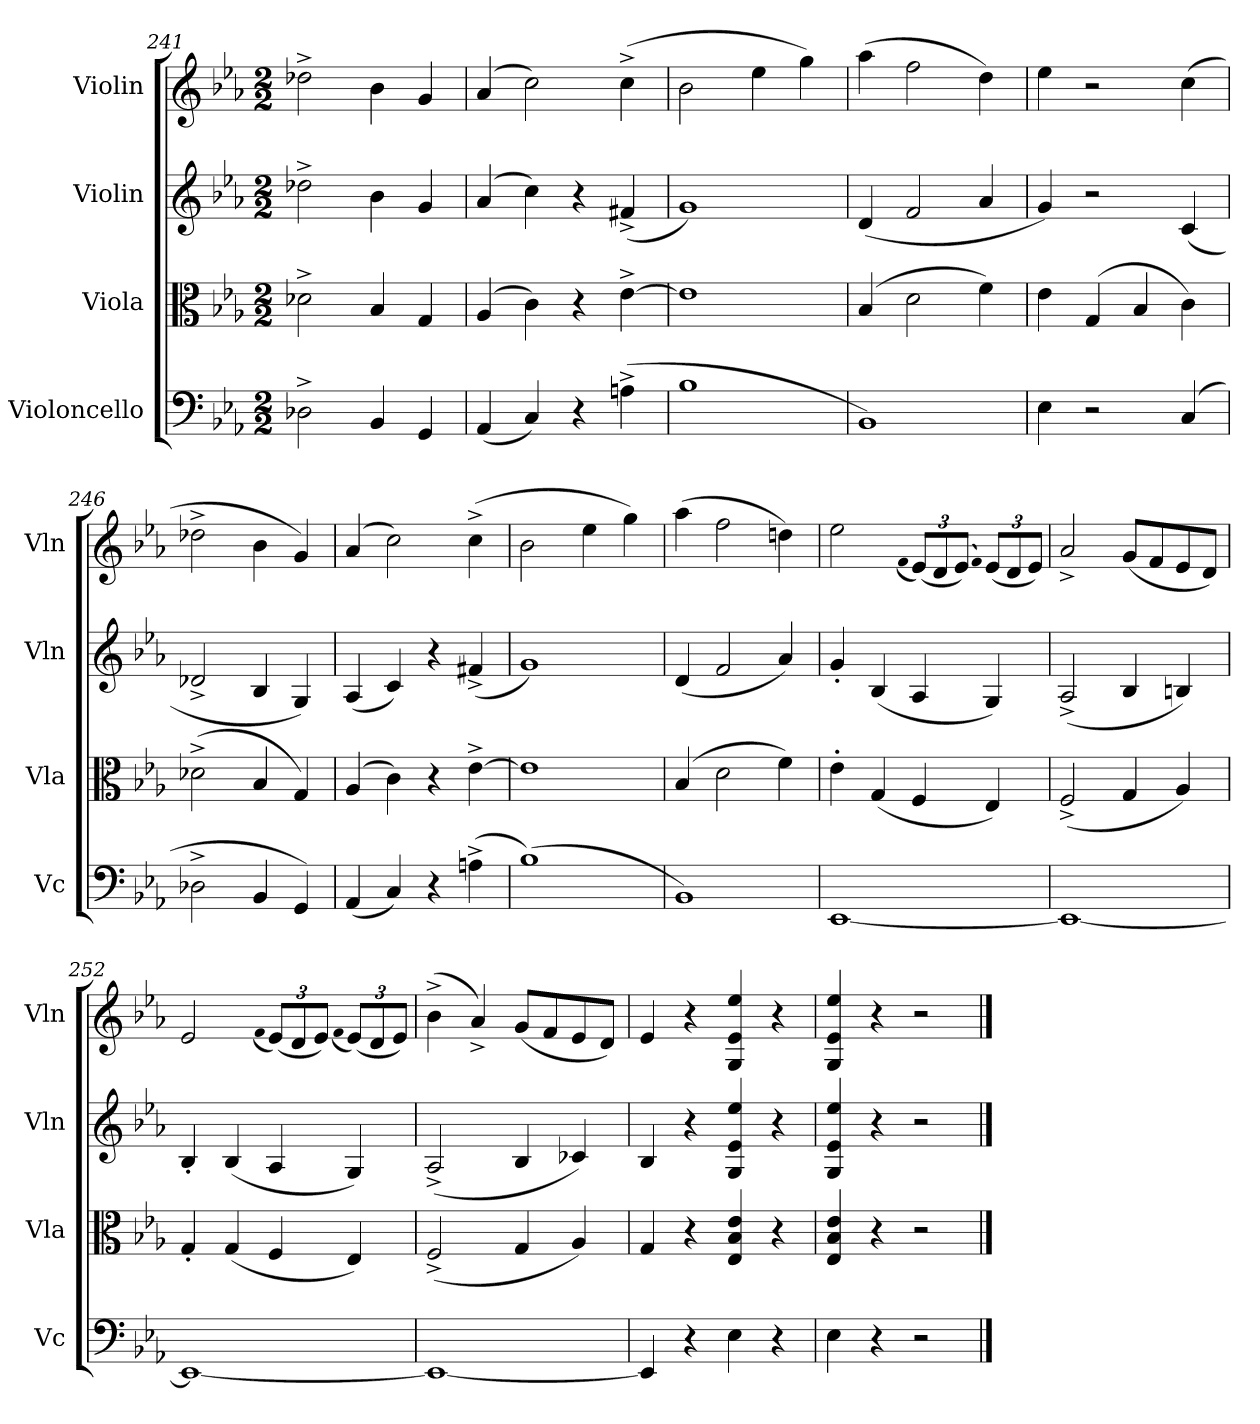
**kern	**kern	**kern	**kern
*part4	*part3	*part2	*part1
*staff4	*staff3	*staff2	*staff1
*I"Violoncello	*I"Viola	*I"Violin	*I"Violin
*I'Vc	*I'Vla	*I'Vln	*I'Vln
*clefF4	*clefC3	*clefG2	*clefG2
*k[b-e-a-]	*k[b-e-a-]	*k[b-e-a-]	*k[b-e-a-]
*M2/2	*M2/2	*M2/2	*M2/2
=241	=241	=241	=241
2D-X^\	2d-X^\	2dd-X^\	2dd-X^\
4BB-/	4B-/	4b-\	4b-\
4GG/	4G/	4g/	4g/
=242	=242	=242	=242
(4AA-/	(4A-/	(4a-/	(4a-/
4C/)	4c\)	4cc\)	2cc\)
4r	4r	4r	.
(4An^\	[4e-^\	(4f#X^/	(4cc^\
=243	=243	=243	=243
1B-	1e-]	1g)	2b-\
.	.	.	4ee-\
.	.	.	4gg\)
=244	=244	=244	=244
1BB-)	(4B-/	(4d/	(4aa-\
.	2d\	2f/	2ff\
.	4f\)	4a-/	4dd\)
=245	=245	=245	=245
4E-\	4e-\	4g/)	4ee-\
2r	(4G/	2r	2r
.	4B-/	.	.
(4C/	4c\)	(4c/	(4cc\
=246	=246	=246	=246
2D-X^\	(2d-X^\	2d-X^/	2dd-X^\
4BB-/	4B-/	4B-/	4b-\
4GG/)	4G/)	4G/)	4g/)
=247	=247	=247	=247
(4AA-/	(4A-/	(4A-/	(4a-/
4C/)	4c\)	4c/)	2cc\)
4r	4r	4r	.
(4An^\	[4e-^\	(4f#X^/	(4cc^\
=248	=248	=248	=248
(1B-)	1e-]	1g)	2b-\
.	.	.	4ee-\
.	.	.	4gg\)
=249	=249	=249	=249
1BB-)	(4B-/	(4d/	(4aa-\
.	2d\	2f/	2ff\
.	4f\)	4a-/)	4ddn\)
=250	=250	=250	=250
[1EE-	4e-'\	4g'/	2ee-\
.	(4G/	(4B-/	.
.	.	.	(qf
.	4F/	4A-/	(12e-/L)
.	.	.	12d/
.	.	.	(12e-/J)
.	.	.	qf)
.	4E-/)	4G/)	(12e-/L
.	.	.	12d/
.	.	.	12e-/J)
=251	=251	=251	=251
1EE-_	(2F^/	(2A-^/	2a-^/
.	4G/	4B-/	(8g/L
.	.	.	8f/
.	4A-/)	4Bn/)	8e-/
.	.	.	8d/J)
=252	=252	=252	=252
1EE-_	4G'/	4B-'/	2e-/
.	(4G/	(4B-/	.
.	.	.	(qf
.	4F/	4A-/	(12e-/L)
.	.	.	12d/
.	.	.	12e-/J)
.	.	.	(qf
.	4E-/)	4G/)	(12e-/L)
.	.	.	12d/
.	.	.	12e-/J)
=253	=253	=253	=253
1EE-_	(2F^/	(2A-^/	(4b-^\
.	.	.	4a-^/)
.	4G/	4B-/	(8g/L
.	.	.	8f/
.	4A-/)	4c-X/)	8e-/
.	.	.	8d/J)
=254	=254	=254	=254
4EE-/]	4G/	4B-/	4e-/
4r	4r	4r	4r
4E-\	4E-/ 4B-/ 4e-/	4G/ 4e-/ 4ee-/	4G/ 4e-/ 4ee-/
4r	4r	4r	4r
=255	=255	=255	=255
4E-\	4E-/ 4B-/ 4e-/	4G/ 4e-/ 4ee-/	4G/ 4e-/ 4ee-/
4r	4r	4r	4r
2r	2r	2r	2r
==	==	==	==
*-	*-	*-	*-
